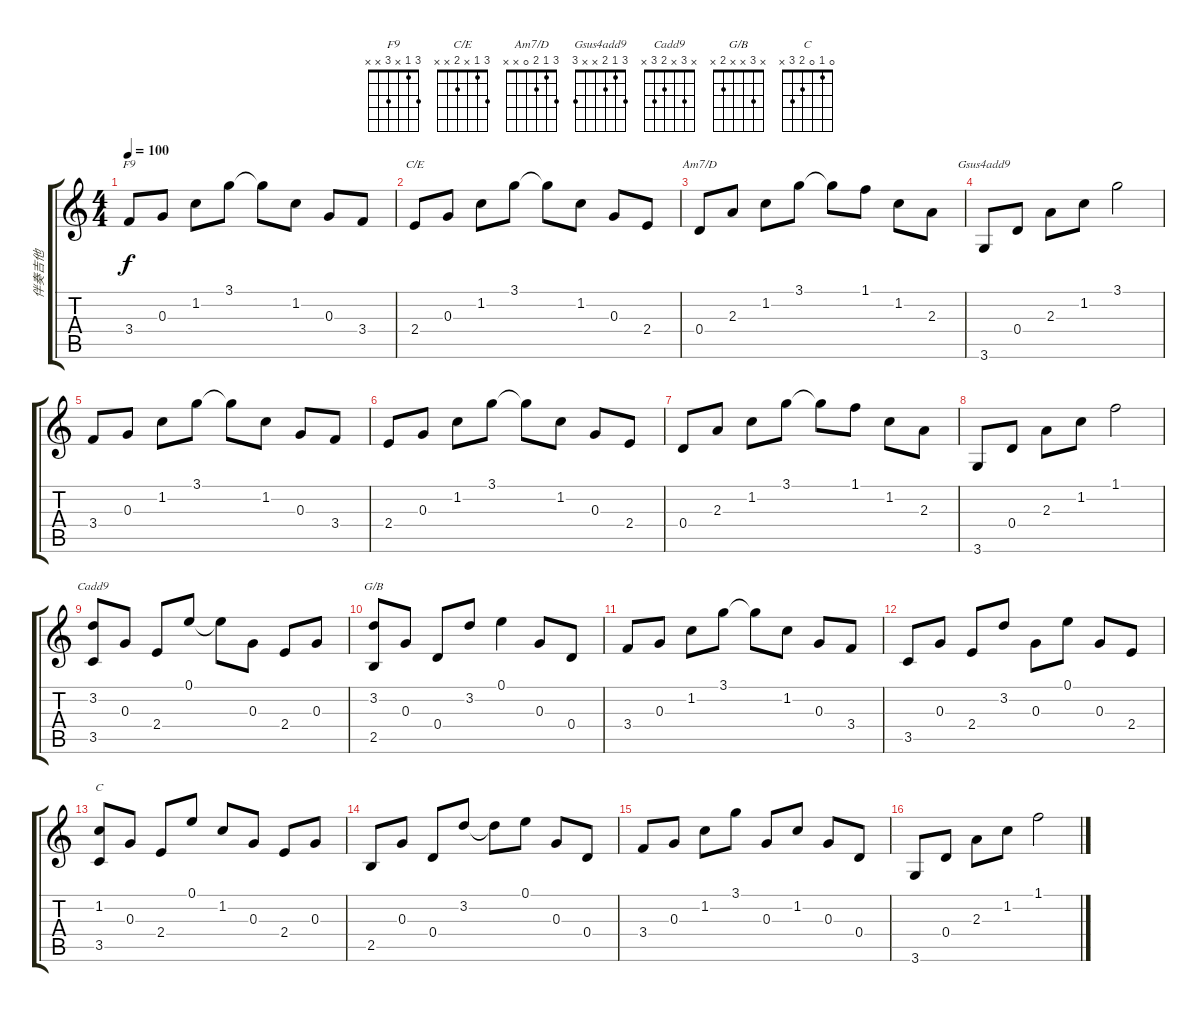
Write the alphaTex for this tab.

\track ("伴奏吉他" "伴奏吉他") {instrument acousticguitarsteel}
\staff {score tabs}
\tuning (E4 B3 G3 D3 A2 E2) {hide}
\chord ("F9" 3 1 x 3 x x)
\chord ("C/E" 3 1 x 2 x x)
\chord ("Am7/D" 3 1 2 0 x x)
\chord ("Gsus4add9" 3 1 2 x x 3)
\chord ("Cadd9" x 3 x 2 3 x)
\chord ("G/B" x 3 x x 2 x)
\chord ("C" 0 1 0 2 3 x)
\ts (4 4)
\tempo 100
\clef g2
\ks c
3.4.8{ch "F9" dy f instrument acousticguitarsteel} 0.3.8 1.2.8 3.1.8 3.1{t}.8 1.2.8 0.3.8 3.4.8 |
2.4.8{ch "C/E"} 0.3.8 1.2.8 3.1.8 3.1{t}.8 1.2.8 0.3.8 2.4.8 |
0.4.8{ch "Am7/D"} 2.3.8 1.2.8 3.1.8 3.1{t}.8 1.1.8 1.2.8 2.3.8 |
3.6.8{ch "Gsus4add9"} 0.4.8 2.3.8 1.2.8 3.1.2 |
3.4.8 0.3.8 1.2.8 3.1.8 3.1{t}.8 1.2.8 0.3.8 3.4.8 |
2.4.8 0.3.8 1.2.8 3.1.8 3.1{t}.8 1.2.8 0.3.8 2.4.8 |
0.4.8 2.3.8 1.2.8 3.1.8 3.1{t}.8 1.1.8 1.2.8 2.3.8 |
3.6.8 0.4.8 2.3.8 1.2.8 1.1.2 |
(3.2 3.5).8{ch "Cadd9"} 0.3.8 2.4.8 0.1.8 0.1{t}.8 0.3.8 2.4.8 0.3.8 |
(3.2 2.5).8{ch "G/B"} 0.3.8 0.4.8 3.2.8 0.1.4 0.3.8 0.4.8 |
3.4.8 0.3.8 1.2.8 3.1.8 3.1{t}.8 1.2.8 0.3.8 3.4.8 |
3.5.8 0.3.8 2.4.8 3.2.8 0.3.8 0.1.8 0.3.8 2.4.8 |
(1.2 3.5).8{ch "C"} 0.3.8 2.4.8 0.1.8 1.2.8 0.3.8 2.4.8 0.3.8 |
2.5.8 0.3.8 0.4.8 3.2.8 3.2{t}.8 0.1.8 0.3.8 0.4.8 |
3.4.8 0.3.8 1.2.8 3.1.8 0.3.8 1.2.8 0.3.8 0.4.8 |
3.6.8 0.4.8 2.3.8 1.2.8 1.1.2
